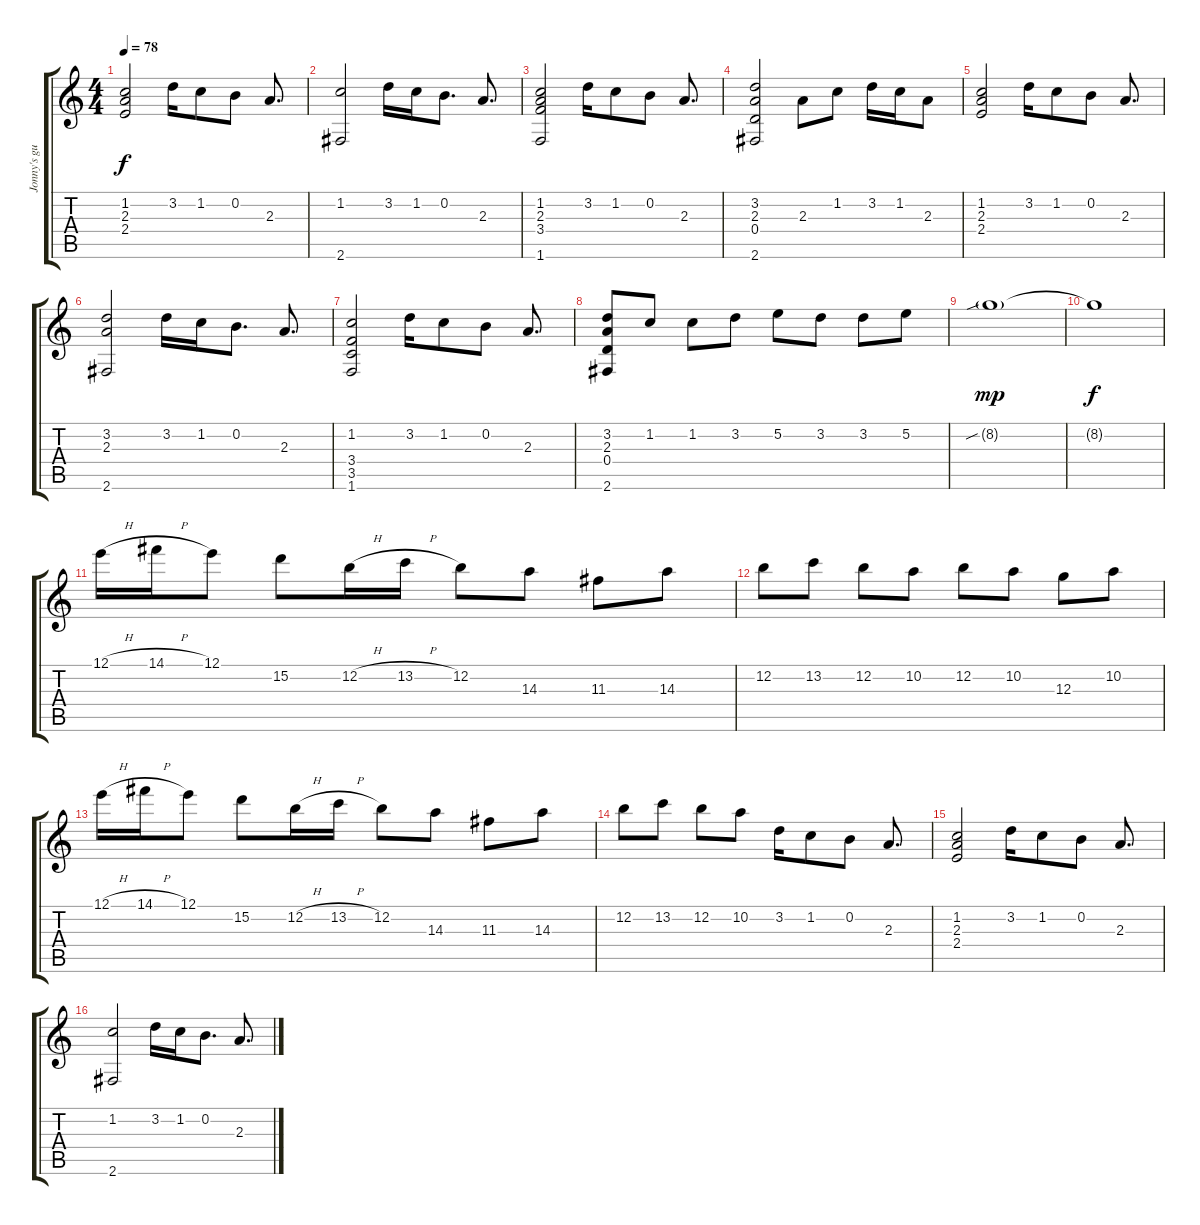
\track ("Jonny's guitar" "Jonny's gu") {instrument overdrivenguitar}
\staff {score tabs}
\tuning (E4 B3 G3 D3 A2 E2) {hide}
\ts (4 4)
\tempo 78
\clef g2
\ks c
(1.2 2.3 2.4).2{dy f} 3.2.16 1.2.8 0.2.8 2.3.8{d} |
(1.2 2.6).2 3.2.16 1.2.16 0.2.8{d} 2.3.8{d} |
(1.2 2.3 3.4 1.6).2 3.2.16 1.2.8 0.2.8 2.3.8{d} |
(3.2 2.3 0.4 2.6).2 2.3.8 1.2.8 3.2.16 1.2.16 2.3.8 |
(1.2 2.3 2.4).2 3.2.16 1.2.8 0.2.8 2.3.8{d} |
(3.2 2.3 2.6).2 3.2.16 1.2.16 0.2.8{d} 2.3.8{d} |
(1.2 3.4 3.5 1.6).2 3.2.16 1.2.8 0.2.8 2.3.8{d} |
(3.2 2.3 0.4 2.6).8 1.2.8 1.2.8 3.2.8 5.2.8 3.2.8 3.2.8 5.2.8 |
8.2{sib g}.1{dy mp} |
8.2{t}.1{dy f} |
12.1{h}.16 14.1{h}.16 12.1.8 15.2.8 12.2{h}.16 13.2{h}.16 12.2.8 14.3.8 11.3.8 14.3.8 |
12.2.8 13.2.8 12.2.8 10.2.8 12.2.8 10.2.8 12.3.8 10.2.8 |
12.1{h}.16 14.1{h}.16 12.1.8 15.2.8 12.2{h}.16 13.2{h}.16 12.2.8 14.3.8 11.3.8 14.3.8 |
12.2.8 13.2.8 12.2.8 10.2.8 3.2.16 1.2.8 0.2.8 2.3.8{d} |
(1.2 2.3 2.4).2 3.2.16 1.2.8 0.2.8 2.3.8{d} |
(1.2 2.6).2 3.2.16 1.2.16 0.2.8{d} 2.3.8{d}
